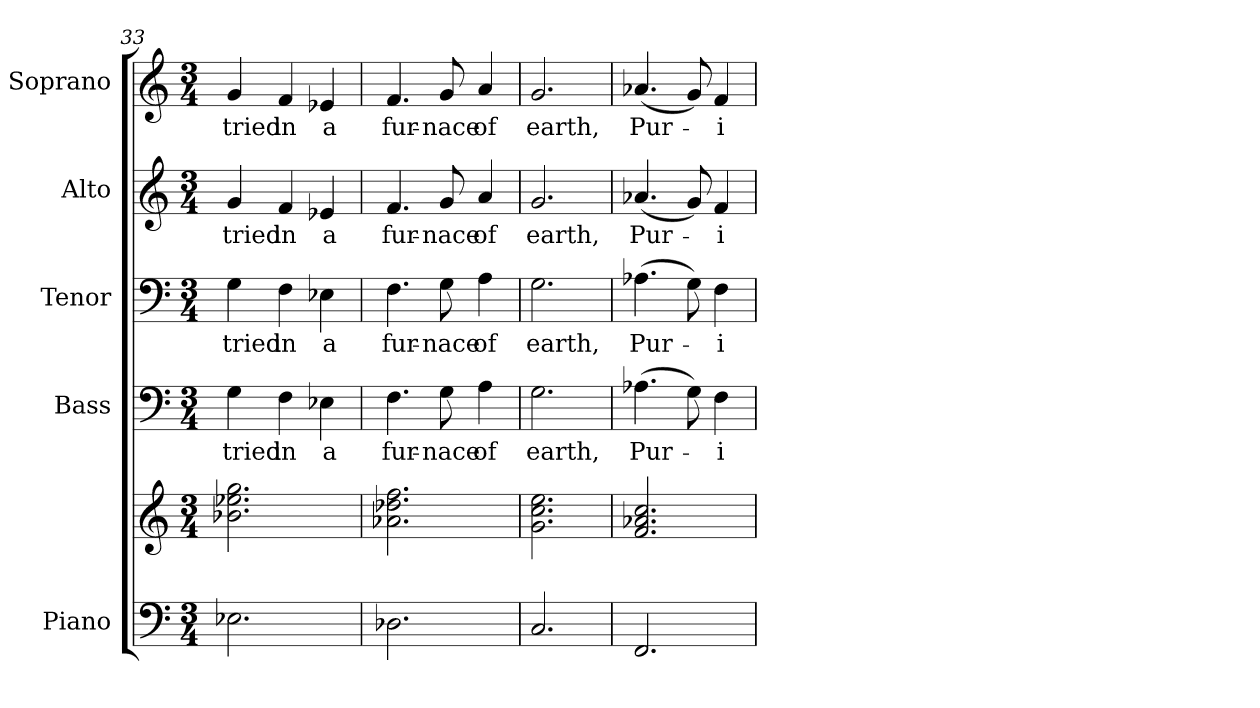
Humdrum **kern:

**kern	**kern	**kern	**text	**kern	**text	**kern	**text	**kern	**text
*part5	*part5	*part4	*part4	*part3	*part3	*part2	*part2	*part1	*part1
*staff6	*staff5	*staff4	*staff4	*staff3	*staff3	*staff2	*staff2	*staff1	*staff1
*I"Piano	*	*I"Bass	*	*I"Tenor	*	*I"Alto	*	*I"Soprano	*
*I'Pno.	*	*I'B.	*	*I'T.	*	*I'A.	*	*I'S.	*
!!LO:PB:g=z
*clefF4	*clefG2	*clefF4	*	*clefF4	*	*clefG2	*	*clefG2	*
*k[]	*k[]	*k[]	*	*k[]	*	*k[]	*	*k[]	*
*C:	*C:	*C:	*	*C:	*	*C:	*	*C:	*
*M3/4	*M3/4	*M3/4	*	*M3/4	*	*M3/4	*	*M3/4	*
=33	=33	=33	=33	=33	=33	=33	=33	=33	=33
!	!	!	!LO:LY:b:color=#000000	!	!	!	!	!	!
!	!	!	!	!	!LO:LY:b:color=#000000	!	!	!	!
!	!	!	!	!	!	!	!LO:LY:b:color=#000000	!	!
!	!	!	!	!	!	!	!	!	!LO:LY:b:color=#000000
2.E-Xi\	2.b-Xi\ 2.ee-Xi 2.ggi	4Gi\	tried	4Gi\	tried	4gi/	tried	4gi/	tried
!	!	!	!LO:LY:b:color=#000000	!	!	!	!	!	!
!	!	!	!	!	!LO:LY:b:color=#000000	!	!	!	!
!	!	!	!	!	!	!	!LO:LY:b:color=#000000	!	!
!	!	!	!	!	!	!	!	!	!LO:LY:b:color=#000000
.	.	4Fi\	in	4Fi\	in	4fi/	in	4fi/	in
!	!	!	!LO:LY:b:color=#000000	!	!	!	!	!	!
!	!	!	!	!	!LO:LY:b:color=#000000	!	!	!	!
!	!	!	!	!	!	!	!LO:LY:b:color=#000000	!	!
!	!	!	!	!	!	!	!	!	!LO:LY:b:color=#000000
.	.	4E-Xi\	a	4E-Xi\	a	4e-Xi/	a	4e-Xi/	a
=34	=34	=34	=34	=34	=34	=34	=34	=34	=34
!	!	!	!LO:LY:b:color=#000000	!	!	!	!	!	!
!	!	!	!	!	!LO:LY:b:color=#000000	!	!	!	!
!	!	!	!	!	!	!	!LO:LY:b:color=#000000	!	!
!	!	!	!	!	!	!	!	!	!LO:LY:b:color=#000000
2.D-Xi\	2.a-Xi\ 2.dd-Xi 2.ffi	4.Fi\	fur-	4.Fi\	fur-	4.fi/	fur-	4.fi/	fur-
!	!	!	!LO:LY:b:color=#000000	!	!	!	!	!	!
!	!	!	!	!	!LO:LY:b:color=#000000	!	!	!	!
!	!	!	!	!	!	!	!LO:LY:b:color=#000000	!	!
!	!	!	!	!	!	!	!	!	!LO:LY:b:color=#000000
.	.	8Gi\	-nace	8Gi\	-nace	8gi/	-nace	8gi/	-nace
!	!	!	!LO:LY:b:color=#000000	!	!	!	!	!	!
!	!	!	!	!	!LO:LY:b:color=#000000	!	!	!	!
!	!	!	!	!	!	!	!LO:LY:b:color=#000000	!	!
!	!	!	!	!	!	!	!	!	!LO:LY:b:color=#000000
.	.	4Ai\	of	4Ai\	of	4ai/	of	4ai/	of
=35	=35	=35	=35	=35	=35	=35	=35	=35	=35
!	!	!	!LO:LY:b:color=#000000	!	!	!	!	!	!
!	!	!	!	!	!LO:LY:b:color=#000000	!	!	!	!
!	!	!	!	!	!	!	!LO:LY:b:color=#000000	!	!
!	!	!	!	!	!	!	!	!	!LO:LY:b:color=#000000
2.Ci/	2.gi\ 2.cci 2.eei	2.Gi\	earth,	2.Gi\	earth,	2.gi/	earth,	2.gi/	earth,
=36	=36	=36	=36	=36	=36	=36	=36	=36	=36
!	!	!	!LO:LY:b:color=#000000	!	!	!	!	!	!
!	!	!	!	!	!LO:LY:b:color=#000000	!	!	!	!
!	!	!	!	!	!	!	!LO:LY:b:color=#000000	!	!
!	!	!	!	!	!	!	!	!	!LO:LY:b:color=#000000
2.FFi/	2.fi/ 2.a-Xi 2.cci	(4.A-Xi\	Pur-	(4.A-Xi\	Pur-	(4.a-Xi/	Pur-	(4.a-Xi/	Pur-
.	.	8Gi\)	.	8Gi\)	.	8gi/)	.	8gi/)	.
!	!	!	!LO:LY:b:color=#000000	!	!	!	!	!	!
!	!	!	!	!	!LO:LY:b:color=#000000	!	!	!	!
!	!	!	!	!	!	!	!LO:LY:b:color=#000000	!	!
!	!	!	!	!	!	!	!	!	!LO:LY:b:color=#000000
.	.	4Fi\	-i-	4Fi\	-i-	4fi/	-i-	4fi/	-i-
=	=	=	=	=	=	=	=	=	=
*-	*-	*-	*-	*-	*-	*-	*-	*-	*-
